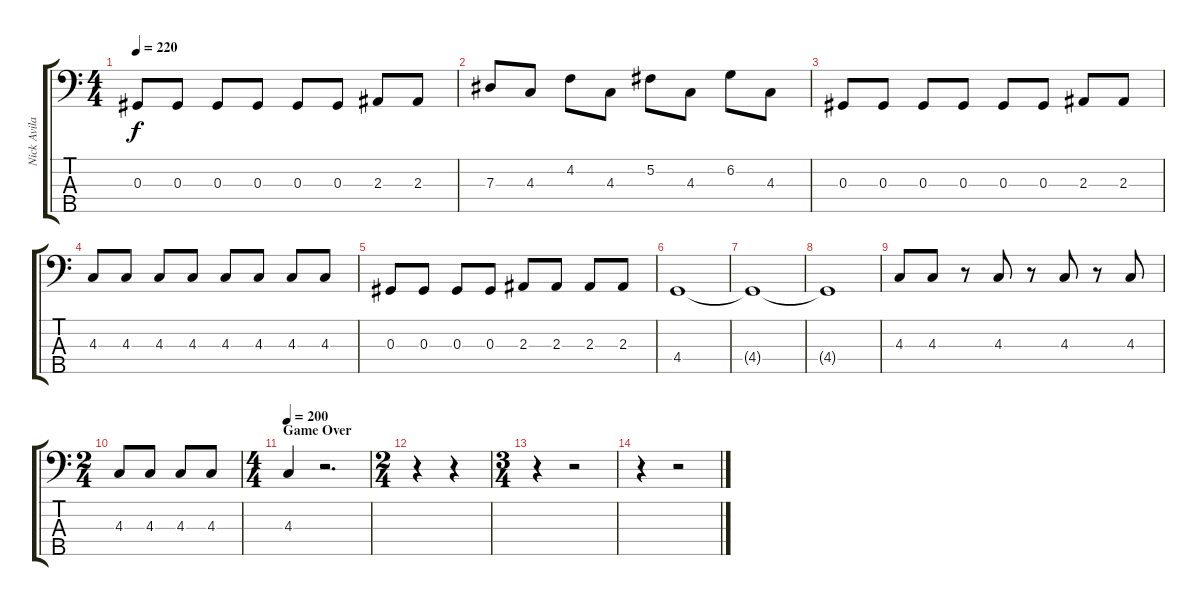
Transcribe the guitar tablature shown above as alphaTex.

\track ("Nick Avila" "Nick Avila") {instrument electricbassfinger}
\staff {score tabs}
\tuning (Gb2 Db2 Ab1 Eb1 Bb0) {hide}
\ts (4 4)
\tempo 220
\clef f4
\ks c
0.3.8{dy f} 0.3.8 0.3.8 0.3.8 0.3.8 0.3.8 2.3.8 2.3.8 |
7.3.8 4.3.8 4.2.8 4.3.8 5.2.8 4.3.8 6.2.8 4.3.8 |
0.3.8 0.3.8 0.3.8 0.3.8 0.3.8 0.3.8 2.3.8 2.3.8 |
4.3.8 4.3.8 4.3.8 4.3.8 4.3.8 4.3.8 4.3.8 4.3.8 |
0.3.8 0.3.8 0.3.8 0.3.8 2.3.8 2.3.8 2.3.8 2.3.8 |
4.4.1 |
4.4{t}.1 |
4.4{t}.1 |
4.3.8 4.3.8 r.8 4.3.8 r.8 4.3.8 r.8 4.3.8 |
\ts (2 4)
4.3.8 4.3.8 4.3.8 4.3.8 |
\ts (4 4)
\section ("" "Game Over")
\tempo 200
4.3.4 r.2{d} |
\ts (2 4)
r.4 r.4 |
\ts (3 4)
r.4 r.2 |
r.4 r.2
